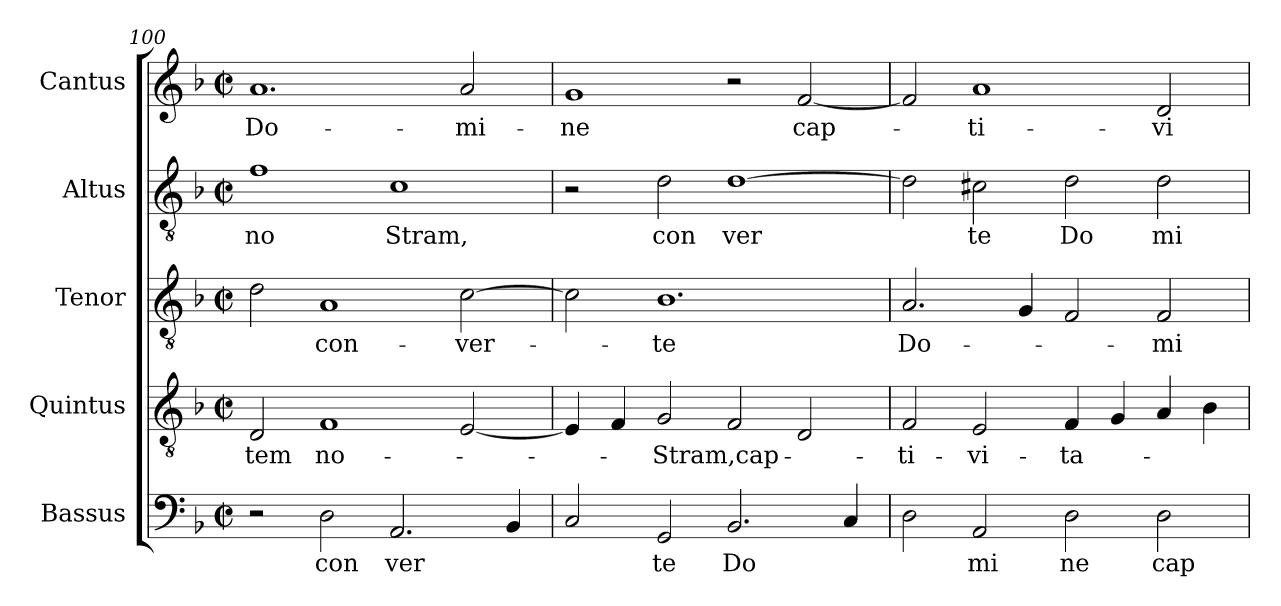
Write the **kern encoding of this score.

**kern	**text	**kern	**text	**kern	**text	**kern	**text	**kern	**text
*part5	*part5	*part4	*part4	*part3	*part3	*part2	*part2	*part1	*part1
*staff5	*staff5	*staff4	*staff4	*staff3	*staff3	*staff2	*staff2	*staff1	*staff1
*I"Bassus	*	*I"Quintus	*	*I"Tenor	*	*I"Altus	*	*I"Cantus	*
*clefF4	*	*clefGv2	*	*clefGv2	*	*clefGv2	*	*clefG2	*
*k[b-]	*	*k[b-]	*	*k[b-]	*	*k[b-]	*	*k[b-]	*
*F:	*	*F:	*	*F:	*	*F:	*	*F:	*
*M2/2	*	*M2/2	*	*M2/2	*	*M2/2	*	*M2/2	*
*met(c|)	*	*met(c|)	*	*met(c|)	*	*met(c|)	*	*met(c|)	*
=100	=100	=100	=100	=100	=100	=100	=100	=100	=100
!	!	!	!LO:LY:b:cj	!	!	!	!LO:LY:b:cj	!	!LO:LY:b:cj
2r	.	2D/	-tem	2d\	.	1f	no	1.a	Do-
!	!LO:LY:b:cj	!	!LO:LY:b:cj	!	!LO:LY:b:cj	!	!	!	!
2D\	con	1F	no-	1A	con-	.	.	.	.
!	!LO:LY:b	!	!	!	!	!	!LO:LY:b:cj	!	!
2.AA/	ver	.	.	.	.	1c	Stram,	.	.
!	!	!	!	!	!LO:LY:b	!	!	!	!LO:LY:b:cj
.	.	[<2E/	.	[>2c\	-ver-	.	.	2a/	-mi-
4BB-/	.	.	.	.	.	.	.	.	.
=101	=101	=101	=101	=101	=101	=101	=101	=101	=101
!	!	!	!	!	!	!	!	!	!LO:LY:b:cj
2C/	.	4E/]	.	2c\]	.	2r	.	1g	-ne
.	.	4F/	.	.	.	.	.	.	.
!	!LO:LY:b:cj	!	!LO:LY:b	!	!LO:LY:b:cj	!	!LO:LY:b:cj	!	!
2GG/	te	2G/	-Stram,cap-	1.B-	-te	2d\	con	.	.
!	!LO:LY:b	!	!	!	!	!	!LO:LY:b:cj	!	!
2.BB-/	Do	2F/	.	.	.	[>1d	ver	2r	.
!	!	!	!	!	!	!	!	!	!LO:LY:b
.	.	2D/	.	.	.	.	.	[<2f/	cap-
4C/	.	.	.	.	.	.	.	.	.
=102	=102	=102	=102	=102	=102	=102	=102	=102	=102
!	!	!	!LO:LY:b:cj	!	!LO:LY:b	!	!	!	!
2D\	.	2F/	-ti-	2.A/	Do-	2d\]	.	2f/]	.
!	!LO:LY:b:cj	!	!LO:LY:b:cj	!	!	!	!LO:LY:b:cj	!	!LO:LY:b:cj
2AA/	mi	2E/	-vi-	.	.	2c#X\	te	1a	-ti-
.	.	.	.	4G/	.	.	.	.	.
!	!LO:LY:b:cj	!	!LO:LY:b:cj	!	!	!	!LO:LY:b:cj	!	!
2D\	ne	4F/	-ta-	2F/	.	2d\	Do	.	.
.	.	4G/	.	.	.	.	.	.	.
!	!LO:LY:b:cj	!	!	!	!LO:LY:b:cj	!	!LO:LY:b:cj	!	!LO:LY:b:cj
2D\	cap	4A/	.	2F/	-mi-	2d\	mi	2d/	-vi-
.	.	4B-\	.	.	.	.	.	.	.
=	=	=	=	=	=	=	=	=	=
*-	*-	*-	*-	*-	*-	*-	*-	*-	*-
